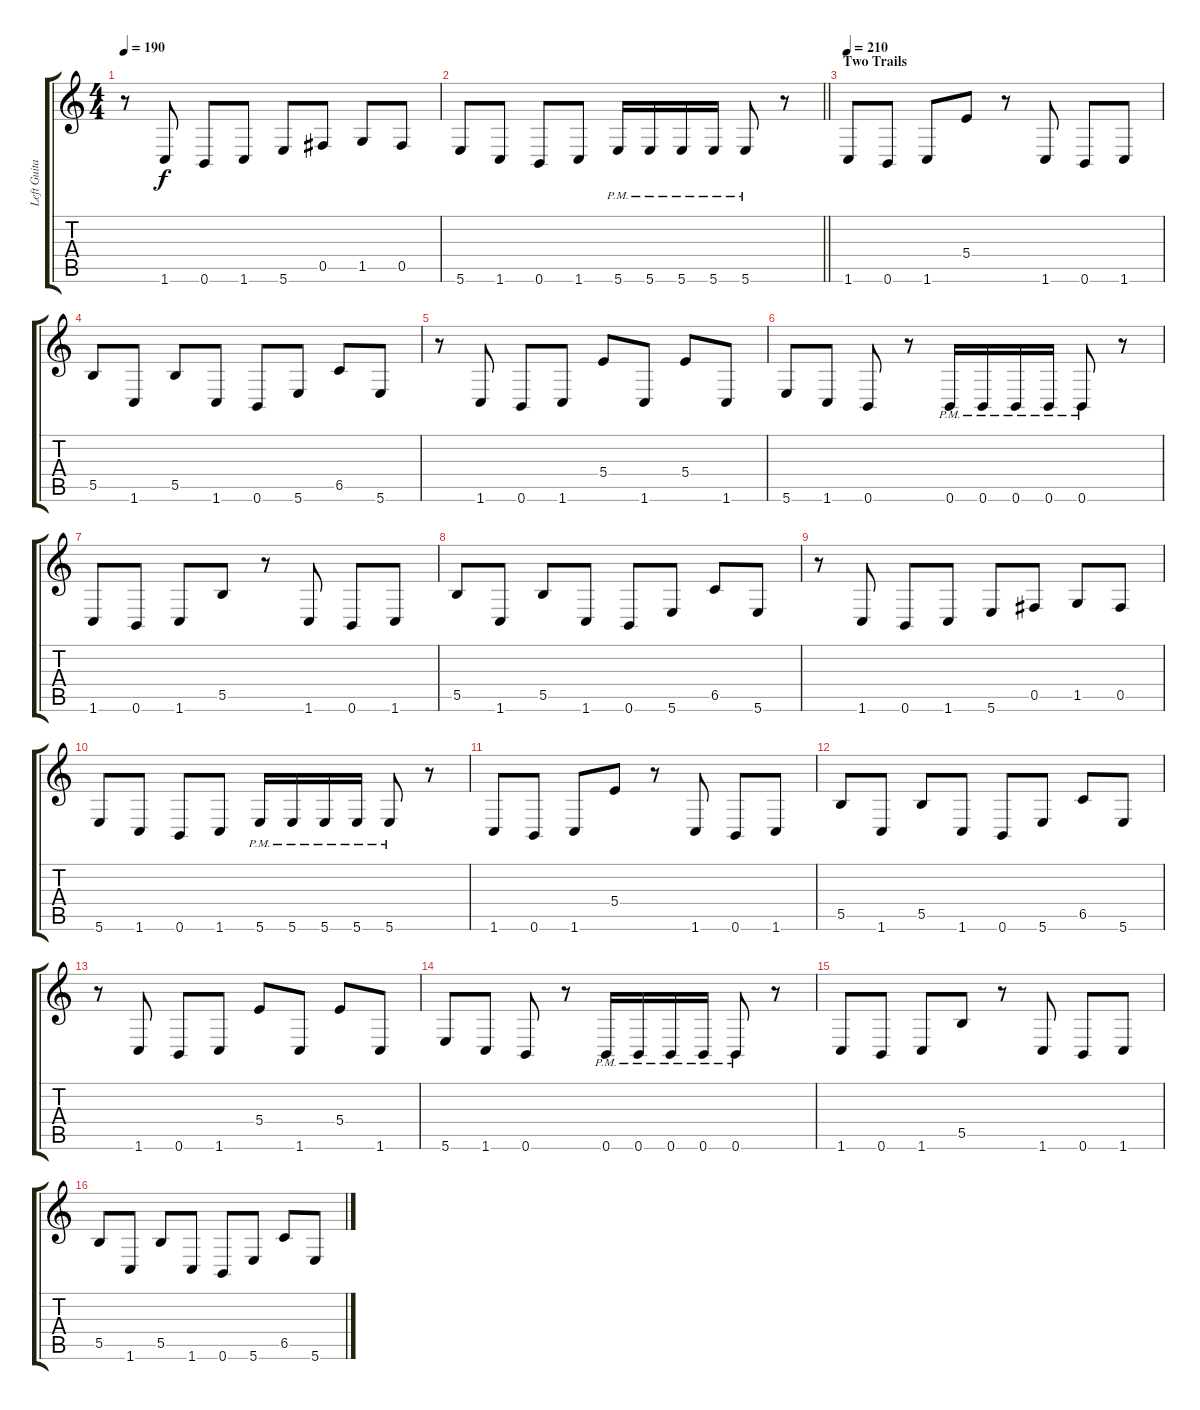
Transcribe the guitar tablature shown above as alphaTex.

\track ("Left Guitar" "Left Guita") {instrument distortionguitar}
\staff {score tabs}
\tuning (Db4 Ab3 E3 B2 Gb2 B1) {hide}
\ts (4 4)
\tempo 190
\clef g2
\ks c
r.8{dy f} 1.6.8 0.6.8 1.6.8 5.6.8 0.5.8 1.5.8 0.5.8 |
\barLineRight lightlight
5.6.8 1.6.8 0.6.8 1.6.8 5.6{pm}.16 5.6{pm}.16 5.6{pm}.16 5.6{pm}.16 5.6{pm}.8 r.8 |
\section ("" "Two Trails")
\tempo 210
1.6.8 0.6.8 1.6.8 5.4.8 r.8 1.6.8 0.6.8 1.6.8 |
5.5.8 1.6.8 5.5.8 1.6.8 0.6.8 5.6.8 6.5.8 5.6.8 |
r.8 1.6.8 0.6.8 1.6.8 5.4.8 1.6.8 5.4.8 1.6.8 |
5.6.8 1.6.8 0.6.8 r.8 0.6{pm}.16 0.6{pm}.16 0.6{pm}.16 0.6{pm}.16 0.6{pm}.8 r.8 |
1.6.8 0.6.8 1.6.8 5.5.8 r.8 1.6.8 0.6.8 1.6.8 |
5.5.8 1.6.8 5.5.8 1.6.8 0.6.8 5.6.8 6.5.8 5.6.8 |
r.8 1.6.8 0.6.8 1.6.8 5.6.8 0.5.8 1.5.8 0.5.8 |
5.6.8 1.6.8 0.6.8 1.6.8 5.6{pm}.16 5.6{pm}.16 5.6{pm}.16 5.6{pm}.16 5.6{pm}.8 r.8 |
1.6.8 0.6.8 1.6.8 5.4.8 r.8 1.6.8 0.6.8 1.6.8 |
5.5.8 1.6.8 5.5.8 1.6.8 0.6.8 5.6.8 6.5.8 5.6.8 |
r.8 1.6.8 0.6.8 1.6.8 5.4.8 1.6.8 5.4.8 1.6.8 |
5.6.8 1.6.8 0.6.8 r.8 0.6{pm}.16 0.6{pm}.16 0.6{pm}.16 0.6{pm}.16 0.6{pm}.8 r.8 |
1.6.8 0.6.8 1.6.8 5.5.8 r.8 1.6.8 0.6.8 1.6.8 |
5.5.8 1.6.8 5.5.8 1.6.8 0.6.8 5.6.8 6.5.8 5.6.8
